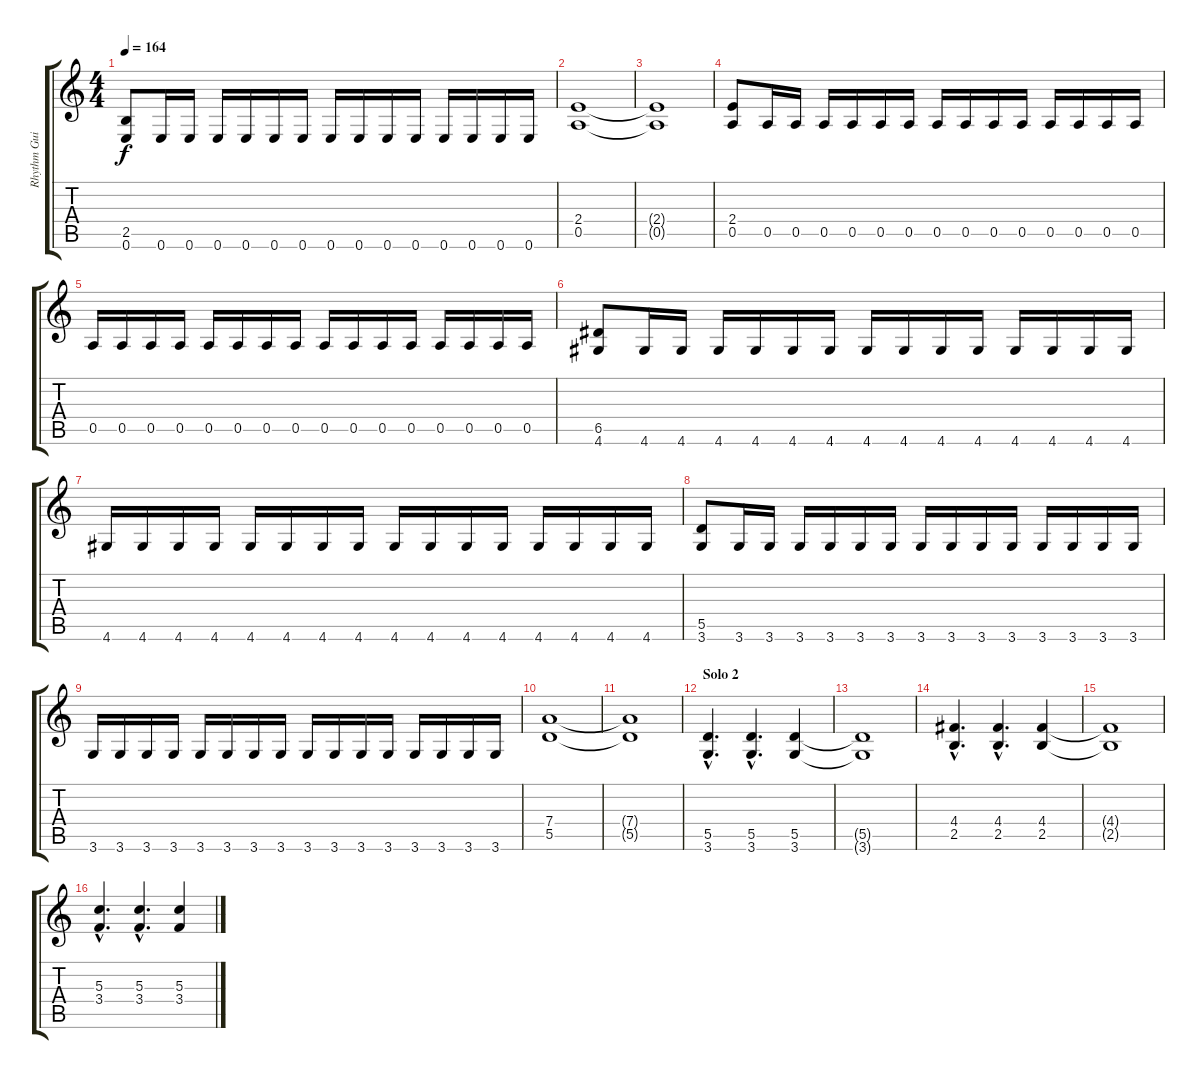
\track ("Rhythm Guitar 2" "Rhythm Gui") {instrument overdrivenguitar}
\staff {score tabs}
\tuning (E4 B3 G3 D3 A2 E2) {hide}
\ts (4 4)
\tempo 164
\clef g2
\ks c
(2.5 0.6).8{dy f} 0.6.16 0.6.16 0.6.16 0.6.16 0.6.16 0.6.16 0.6.16 0.6.16 0.6.16 0.6.16 0.6.16 0.6.16 0.6.16 0.6.16 |
(2.4 0.5).1 |
(2.4{t} 0.5{t}).1 |
(2.4 0.5).8 0.5.16 0.5.16 0.5.16 0.5.16 0.5.16 0.5.16 0.5.16 0.5.16 0.5.16 0.5.16 0.5.16 0.5.16 0.5.16 0.5.16 |
0.5.16 0.5.16 0.5.16 0.5.16 0.5.16 0.5.16 0.5.16 0.5.16 0.5.16 0.5.16 0.5.16 0.5.16 0.5.16 0.5.16 0.5.16 0.5.16 |
(6.5 4.6).8 4.6.16 4.6.16 4.6.16 4.6.16 4.6.16 4.6.16 4.6.16 4.6.16 4.6.16 4.6.16 4.6.16 4.6.16 4.6.16 4.6.16 |
4.6.16 4.6.16 4.6.16 4.6.16 4.6.16 4.6.16 4.6.16 4.6.16 4.6.16 4.6.16 4.6.16 4.6.16 4.6.16 4.6.16 4.6.16 4.6.16 |
(5.5 3.6).8 3.6.16 3.6.16 3.6.16 3.6.16 3.6.16 3.6.16 3.6.16 3.6.16 3.6.16 3.6.16 3.6.16 3.6.16 3.6.16 3.6.16 |
3.6.16 3.6.16 3.6.16 3.6.16 3.6.16 3.6.16 3.6.16 3.6.16 3.6.16 3.6.16 3.6.16 3.6.16 3.6.16 3.6.16 3.6.16 3.6.16 |
(7.4 5.5).1 |
(7.4{t} 5.5{t}).1 |
\section ("" "Solo 2")
(5.5{hac} 3.6{hac}).4{d} (5.5{hac} 3.6{hac}).4{d} (5.5 3.6).4 |
(5.5{t} 3.6{t}).1 |
(4.4{hac} 2.5{hac}).4{d} (4.4{hac} 2.5{hac}).4{d} (4.4 2.5).4 |
(4.4{t} 2.5{t}).1 |
(5.3{hac} 3.4{hac}).4{d} (5.3{hac} 3.4{hac}).4{d} (5.3 3.4).4
